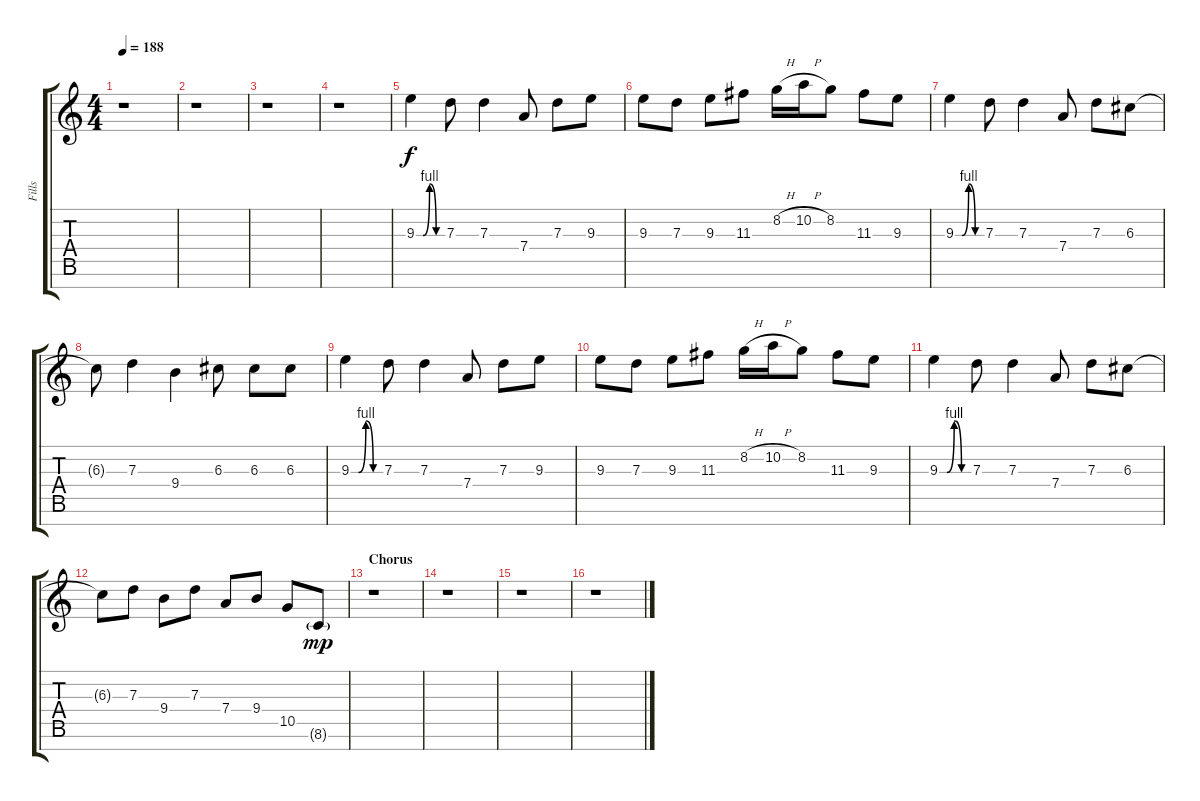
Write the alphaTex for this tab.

\track ("Fills" "Fills") {instrument distortionguitar}
\staff {score tabs}
\tuning (E4 B3 G3 D3 A2 E2 B1) {hide}
\ts (4 4)
\tempo 188
\clef g2
\ks c
r.1{dy f} |
r.1 |
r.1 |
r.1{volume 14} |
9.3{be (custom 0 0 15 0 30 4 45 0 60 0)}.4 7.3.8 7.3.4 7.4.8 7.3.8 9.3.8 |
9.3.8 7.3.8 9.3.8 11.3.8 8.2{h}.16 10.2{h}.16 8.2.8 11.3.8 9.3.8 |
9.3{be (custom 0 0 15 0 30 4 45 0 60 0)}.4 7.3.8 7.3.4 7.4.8 7.3.8 6.3.8 |
6.3{t}.8 7.3.4 9.4.4 6.3.8 6.3.8 6.3.8 |
9.3{be (custom 0 0 15 0 30 4 45 0 60 0)}.4 7.3.8 7.3.4 7.4.8 7.3.8 9.3.8 |
9.3.8 7.3.8 9.3.8 11.3.8 8.2{h}.16 10.2{h}.16 8.2.8 11.3.8 9.3.8 |
9.3{be (custom 0 0 15 0 30 4 45 0 60 0)}.4 7.3.8 7.3.4 7.4.8 7.3.8 6.3.8 |
6.3{t}.8 7.3.8 9.4.8 7.3.8 7.4.8 9.4.8 10.5.8 8.6{g}.8{dy mp} |
\section ("" "Chorus")
r.1 |
r.1 |
r.1 |
r.1
